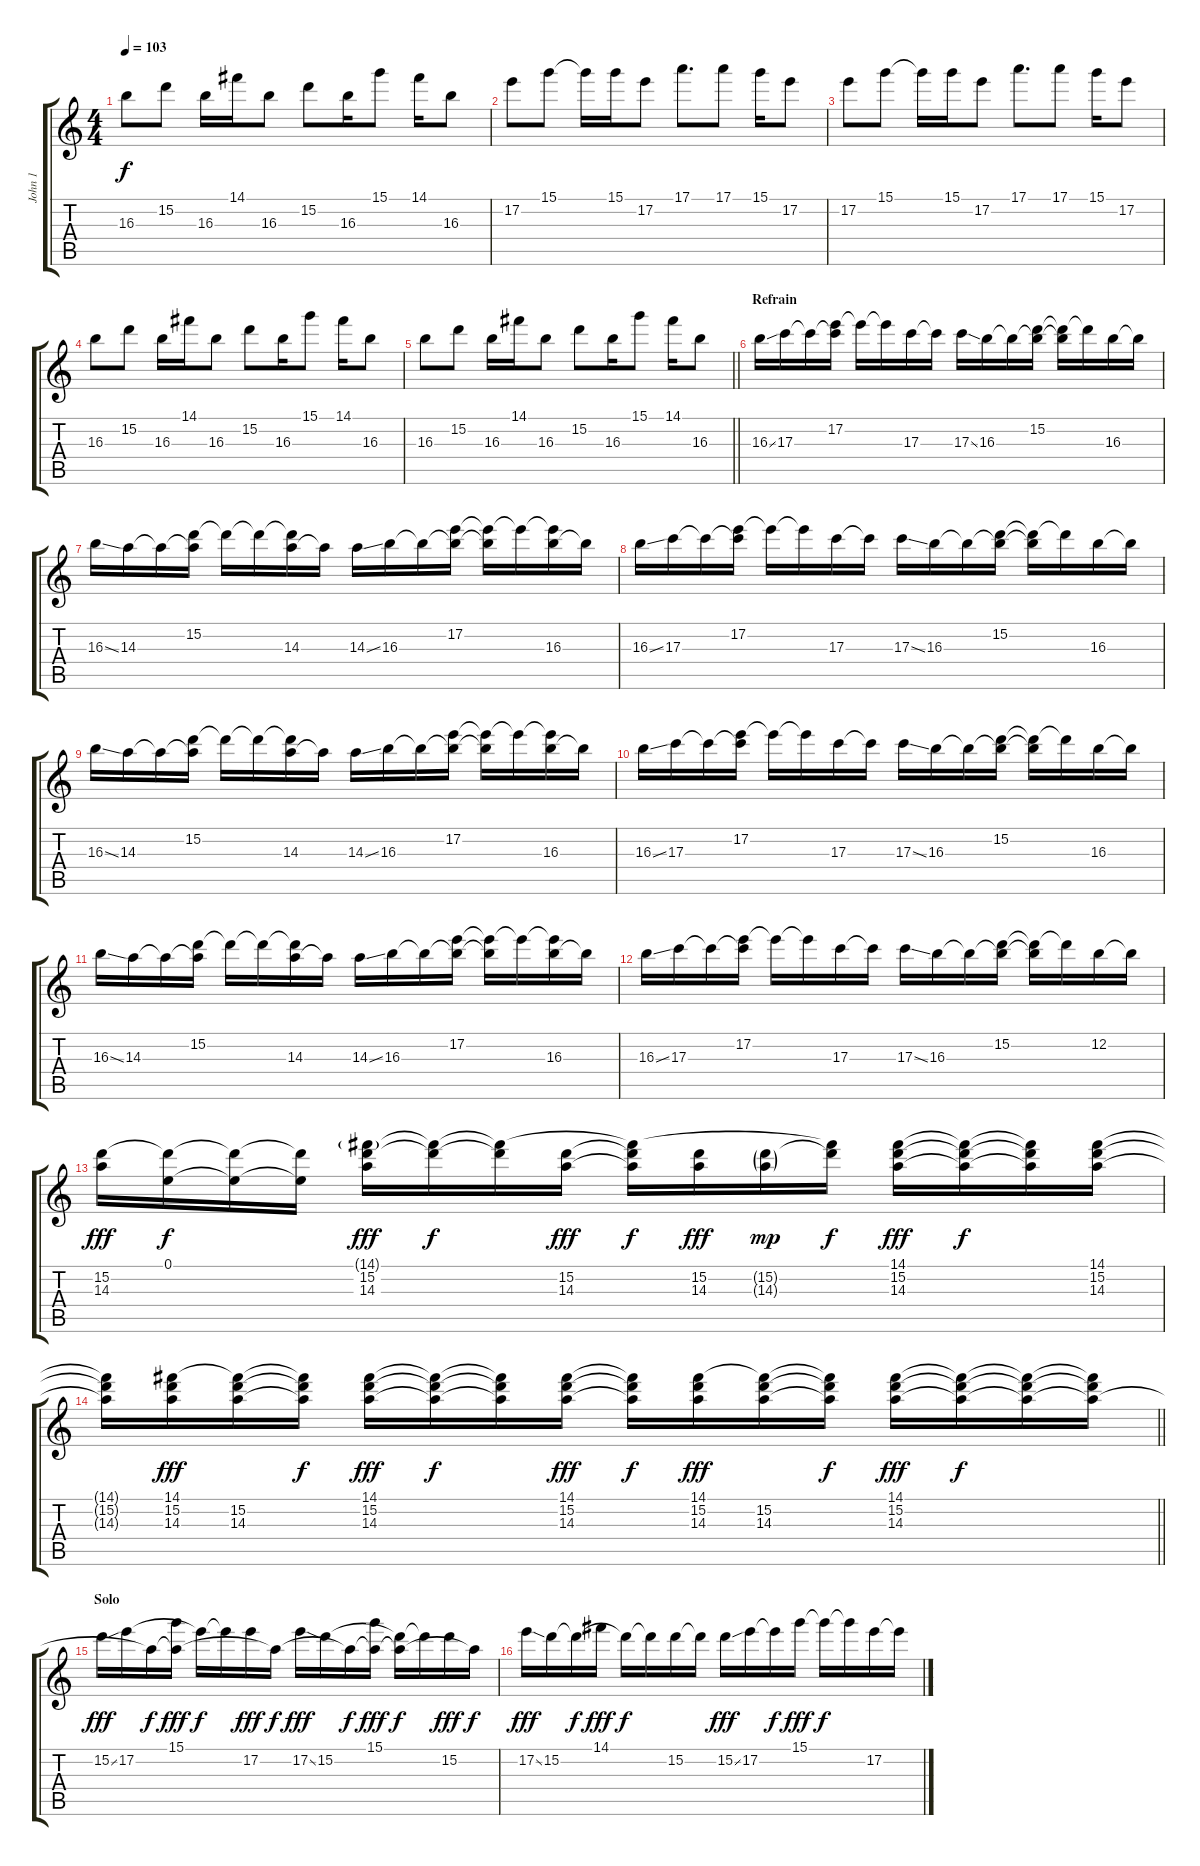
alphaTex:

\track ("John 1" "John 1") {instrument acousticguitarsteel}
\staff {score tabs}
\tuning (E4 B3 G3 D3 A2 E2) {hide}
\ts (4 4)
\tempo 103
\clef g2
\ks c
16.3.8{dy f} 15.2.8 16.3.16 14.1.16 16.3.8 15.2.8 16.3.16 15.1.8 14.1.16 16.3.8 |
17.2.8 15.1.8 15.1{t}.16 15.1.16 17.2.8 17.1.8{d} 17.1.8 15.1.16 17.2.8 |
17.2.8 15.1.8 15.1{t}.16 15.1.16 17.2.8 17.1.8{d} 17.1.8 15.1.16 17.2.8 |
16.3.8 15.2.8 16.3.16 14.1.16 16.3.8 15.2.8 16.3.16 15.1.8 14.1.16 16.3.8 |
\barLineRight lightlight
16.3.8 15.2.8 16.3.16 14.1.16 16.3.8 15.2.8 16.3.16 15.1.8 14.1.16 16.3.8 |
\section ("" "Refrain")
16.3{ss}.16 17.3.16 17.3{t}.16 (17.2 17.3{t}).16 17.2{t}.16 17.2{t}.16 17.3.16 17.3{t}.16 17.3{ss}.16 16.3.16 16.3{t}.16 (15.2 16.3{t}).16 (15.2{t} 16.3{t}).16 15.2{t}.16 16.3.16 16.3{t}.16 |
16.3{ss}.16 14.3.16 14.3{t}.16 (15.2 14.3{t}).16 15.2{t}.16 15.2{t}.16 (15.2{t} 14.3).16 14.3{t}.16 14.3{ss}.16 16.3.16 16.3{t}.16 (17.2 16.3{t}).16 (17.2{t} 16.3{t}).16 17.2{t}.16 (17.2{t} 16.3).16 16.3{t}.16 |
16.3{ss}.16 17.3.16 17.3{t}.16 (17.2 17.3{t}).16 17.2{t}.16 17.2{t}.16 17.3.16 17.3{t}.16 17.3{ss}.16 16.3.16 16.3{t}.16 (15.2 16.3{t}).16 (15.2{t} 16.3{t}).16 15.2{t}.16 16.3.16 16.3{t}.16 |
16.3{ss}.16 14.3.16 14.3{t}.16 (15.2 14.3{t}).16 15.2{t}.16 15.2{t}.16 (15.2{t} 14.3).16 14.3{t}.16 14.3{ss}.16 16.3.16 16.3{t}.16 (17.2 16.3{t}).16 (17.2{t} 16.3{t}).16 17.2{t}.16 (17.2{t} 16.3).16 16.3{t}.16 |
16.3{ss}.16 17.3.16 17.3{t}.16 (17.2 17.3{t}).16 17.2{t}.16 17.2{t}.16 17.3.16 17.3{t}.16 17.3{ss}.16 16.3.16 16.3{t}.16 (15.2 16.3{t}).16 (15.2{t} 16.3{t}).16 15.2{t}.16 16.3.16 16.3{t}.16 |
16.3{ss}.16 14.3.16 14.3{t}.16 (15.2 14.3{t}).16 15.2{t}.16 15.2{t}.16 (15.2{t} 14.3).16 14.3{t}.16 14.3{ss}.16 16.3.16 16.3{t}.16 (17.2 16.3{t}).16 (17.2{t} 16.3{t}).16 17.2{t}.16 (17.2{t} 16.3).16 16.3{t}.16 |
16.3{ss}.16 17.3.16 17.3{t}.16 (17.2 17.3{t}).16 17.2{t}.16 17.2{t}.16 17.3.16 17.3{t}.16 17.3{ss}.16 16.3.16 16.3{t}.16 (15.2 16.3{t}).16 (15.2{t} 16.3{t}).16 15.2{t}.16 12.2.16 12.2{t}.16 |
(15.2 14.3).16{dy fff} (0.1 15.2{t}).16{dy f} (0.1{t} 15.2{t}).16 (0.1{t} 15.2{t}).16 (14.1{g} 15.2 14.3).16{dy fff} (14.1{t} 15.2{t}).16{dy f} (14.1{t} 15.2{t}).16 (15.2 14.3).16{dy fff} (14.1{t} 15.2{t} 14.3{t}).16{dy f} (15.2 14.3).16{dy fff} (15.2{g} 14.3{g}).16{dy mp} (14.1{t} 15.2{t}).16{dy f} (14.1 15.2 14.3).16{dy fff} (14.1{t} 15.2{t} 14.3{t}).16{dy f} (14.1{t} 15.2{t} 14.3{t}).16 (14.1 15.2 14.3).16 |
\barLineRight lightlight
(14.1{t} 15.2{t} 14.3{t}).16 (14.1 15.2 14.3).16{dy fff} (14.1{t} 15.2 14.3).16 (14.1{t} 15.2{t} 14.3{t}).16{dy f} (14.1 15.2 14.3).16{dy fff} (14.1{t} 15.2{t} 14.3{t}).16{dy f} (14.1{t} 15.2{t} 14.3{t}).16 (14.1 15.2 14.3).16{dy fff} (14.1{t} 15.2{t} 14.3{t}).16{dy f} (14.1 15.2 14.3).16{dy fff} (14.1{t} 15.2 14.3).16 (14.1{t} 15.2{t} 14.3{t}).16{dy f} (14.1 15.2 14.3).16{dy fff} (14.1{t} 15.2{t} 14.3{t}).16{dy f} (14.1{t} 15.2{t} 14.3{t}).16 (14.1{t} 15.2{t} 14.3{t}).16 |
\section ("" "Solo")
15.2{ss}.16{dy fff volume 6} 17.2.16 14.3{t}.16{dy f} (15.1 14.3{t}).16{dy fff} 17.2{t}.16{dy f} 17.2{t}.16 17.2.16{dy fff} 14.3{t}.16{dy f} 17.2{ss}.16{dy fff} 15.2.16 14.3{t}.16{dy f} (15.1 14.3{t}).16{dy fff} (15.2{t} 14.3{t}).16{dy f} 15.2{t}.16 15.2.16{dy fff} 14.3{t}.16{dy f} |
17.2{ss}.16{dy fff} 15.2.16 15.2{t}.16{dy f} 14.1.16{dy fff} 15.2{t}.16{dy f} 15.2{t}.16 15.2.16 15.2{t}.16 15.2{ss}.16{dy fff} 17.2.16 17.2{t}.16{dy f} 15.1.16{dy fff} 15.1{t}.16{dy f} 15.1{t}.16 17.2.16 17.2{t}.16
